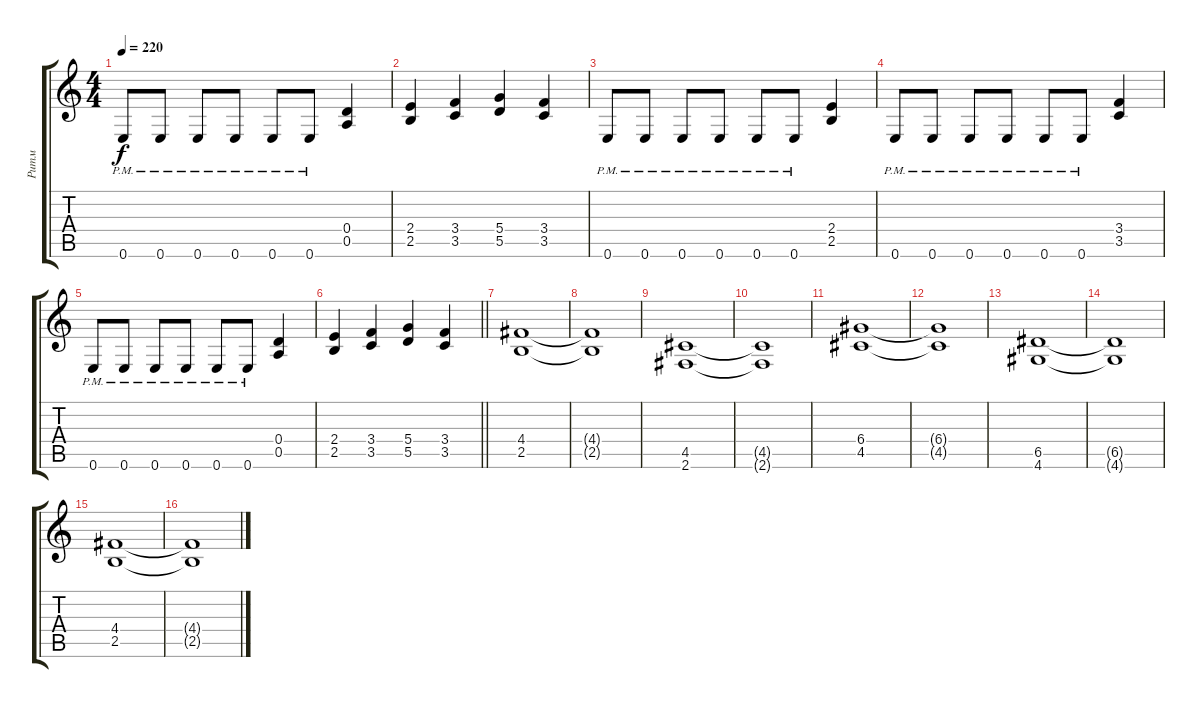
\track ("Ритм" "Ритм") {instrument distortionguitar}
\staff {score tabs}
\tuning (E4 B3 G3 D3 A2 E2) {hide}
\ts (4 4)
\tempo 220
\clef g2
\ks c
0.6{pm}.8{dy f} 0.6{pm}.8 0.6{pm}.8 0.6{pm}.8 0.6{pm}.8 0.6{pm}.8 (0.4 0.5).4 |
(2.4 2.5).4 (3.4 3.5).4 (5.4 5.5).4 (3.4 3.5).4 |
0.6{pm}.8 0.6{pm}.8 0.6{pm}.8 0.6{pm}.8 0.6{pm}.8 0.6{pm}.8 (2.4 2.5).4 |
0.6{pm}.8 0.6{pm}.8 0.6{pm}.8 0.6{pm}.8 0.6{pm}.8 0.6{pm}.8 (3.4 3.5).4 |
0.6{pm}.8 0.6{pm}.8 0.6{pm}.8 0.6{pm}.8 0.6{pm}.8 0.6{pm}.8 (0.4 0.5).4 |
\barLineRight lightlight
(2.4 2.5).4 (3.4 3.5).4 (5.4 5.5).4 (3.4 3.5).4 |
(4.4 2.5).1 |
(4.4{t} 2.5{t}).1 |
(4.5 2.6).1 |
(4.5{t} 2.6{t}).1 |
(6.4 4.5).1 |
(6.4{t} 4.5{t}).1 |
(6.5 4.6).1 |
(6.5{t} 4.6{t}).1 |
(4.4 2.5).1 |
(4.4{t} 2.5{t}).1
